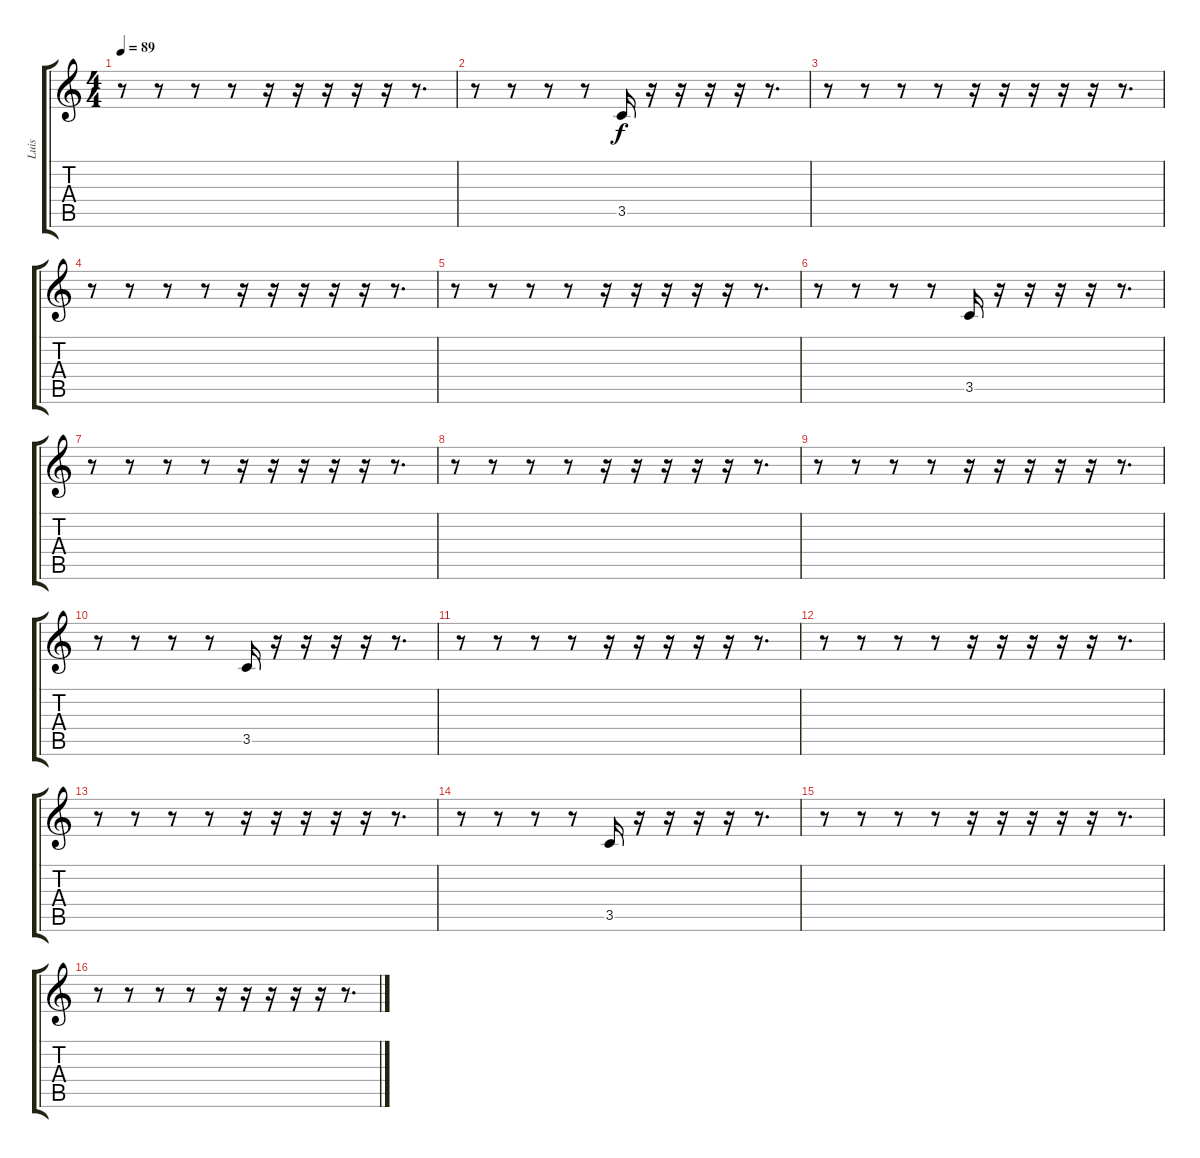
\track ("Luis" "Luis") {instrument fretlessbass}
\staff {score tabs}
\tuning (E4 B3 G3 D3 A2 E2) {hide}
\ts (4 4)
\tempo 89
\clef g2
\ks c
r.8{dy f} r.8 r.8 r.8 r.16 r.16 r.16 r.16 r.16 r.8{d} |
r.8 r.8 r.8 r.8 3.5.16 r.16 r.16 r.16 r.16 r.8{d} |
r.8 r.8 r.8 r.8 r.16 r.16 r.16 r.16 r.16 r.8{d} |
r.8 r.8 r.8 r.8 r.16 r.16 r.16 r.16 r.16 r.8{d} |
r.8 r.8 r.8 r.8 r.16 r.16 r.16 r.16 r.16 r.8{d} |
r.8 r.8 r.8 r.8 3.5.16 r.16 r.16 r.16 r.16 r.8{d} |
r.8 r.8 r.8 r.8 r.16 r.16 r.16 r.16 r.16 r.8{d} |
r.8 r.8 r.8 r.8 r.16 r.16 r.16 r.16 r.16 r.8{d} |
r.8 r.8 r.8 r.8 r.16 r.16 r.16 r.16 r.16 r.8{d} |
r.8 r.8 r.8 r.8 3.5.16 r.16 r.16 r.16 r.16 r.8{d} |
r.8 r.8 r.8 r.8 r.16 r.16 r.16 r.16 r.16 r.8{d} |
r.8 r.8 r.8 r.8 r.16 r.16 r.16 r.16 r.16 r.8{d} |
r.8 r.8 r.8 r.8 r.16 r.16 r.16 r.16 r.16 r.8{d} |
r.8 r.8{volume 14} r.8{volume 14} r.8 3.5.16{volume 12 balance 8} r.16{volume 12} r.16{volume 12} r.16{volume 11} r.16{volume 11} r.8{d} |
r.8{volume 10} r.8{volume 9} r.8{volume 9} r.8 r.16{volume 7} r.16{volume 7} r.16{volume 7} r.16{volume 6} r.16{volume 6} r.8{d} |
r.8{volume 5} r.8{volume 4} r.8{volume 4} r.8 r.16{volume 2} r.16{volume 2} r.16{volume 2} r.16{volume 2} r.16{volume 1} r.8{d}
